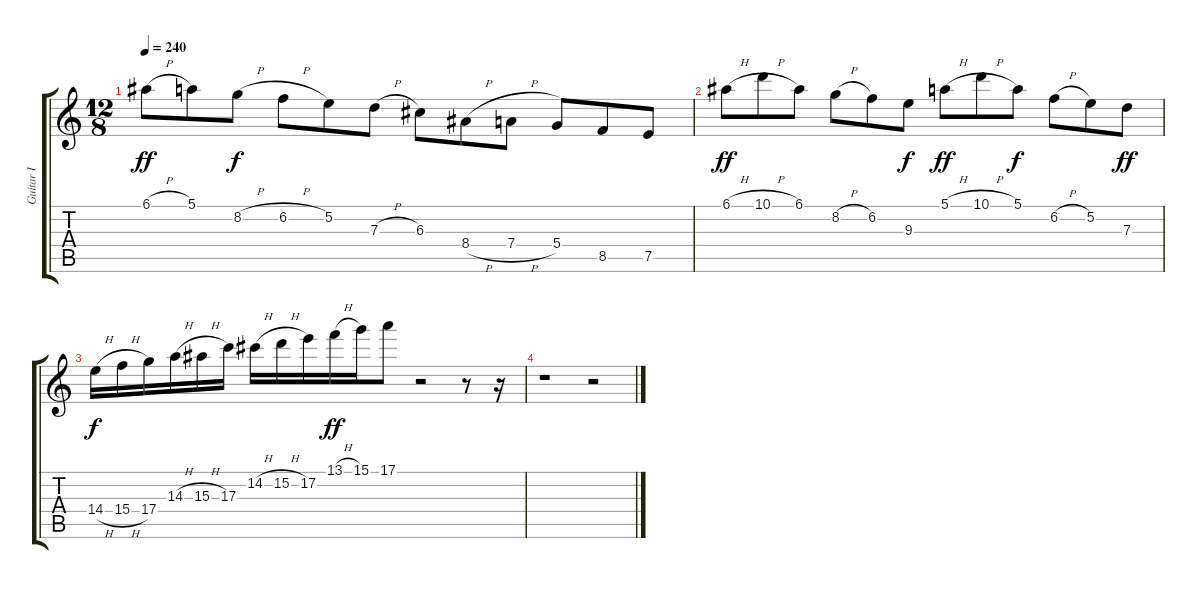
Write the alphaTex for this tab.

\track ("Guitar I" "Guitar I") {instrument overdrivenguitar}
\staff {score tabs}
\tuning (E4 B3 G3 D3 A2 E2) {hide}
\ts (12 8)
\tempo 240
\clef g2
\ks c
6.1{h}.8{dy ff} 5.1.8 8.2{h}.8{dy f} 6.2{h}.8 5.2.8 7.3{h}.8 6.3.8 8.4{h}.8 7.4{h}.8 5.4.8 8.5.8 7.5.8 |
6.1{h}.8{dy ff} 10.1{h}.8 6.1.8 8.2{h}.8 6.2.8 9.3.8{dy f} 5.1{h}.8{dy ff} 10.1{h}.8 5.1.8{dy f} 6.2{h}.8 5.2.8 7.3.8{dy ff} |
14.4{h}.16{dy f} 15.4{h}.16 17.4.16 14.3{h}.16 15.3{h}.16 17.3.16 14.2{h}.16 15.2{h}.16 17.2.16 13.1{h}.16{dy ff} 15.1.16 17.1.8 r.2 r.8 r.16 |
r.1 r.2
